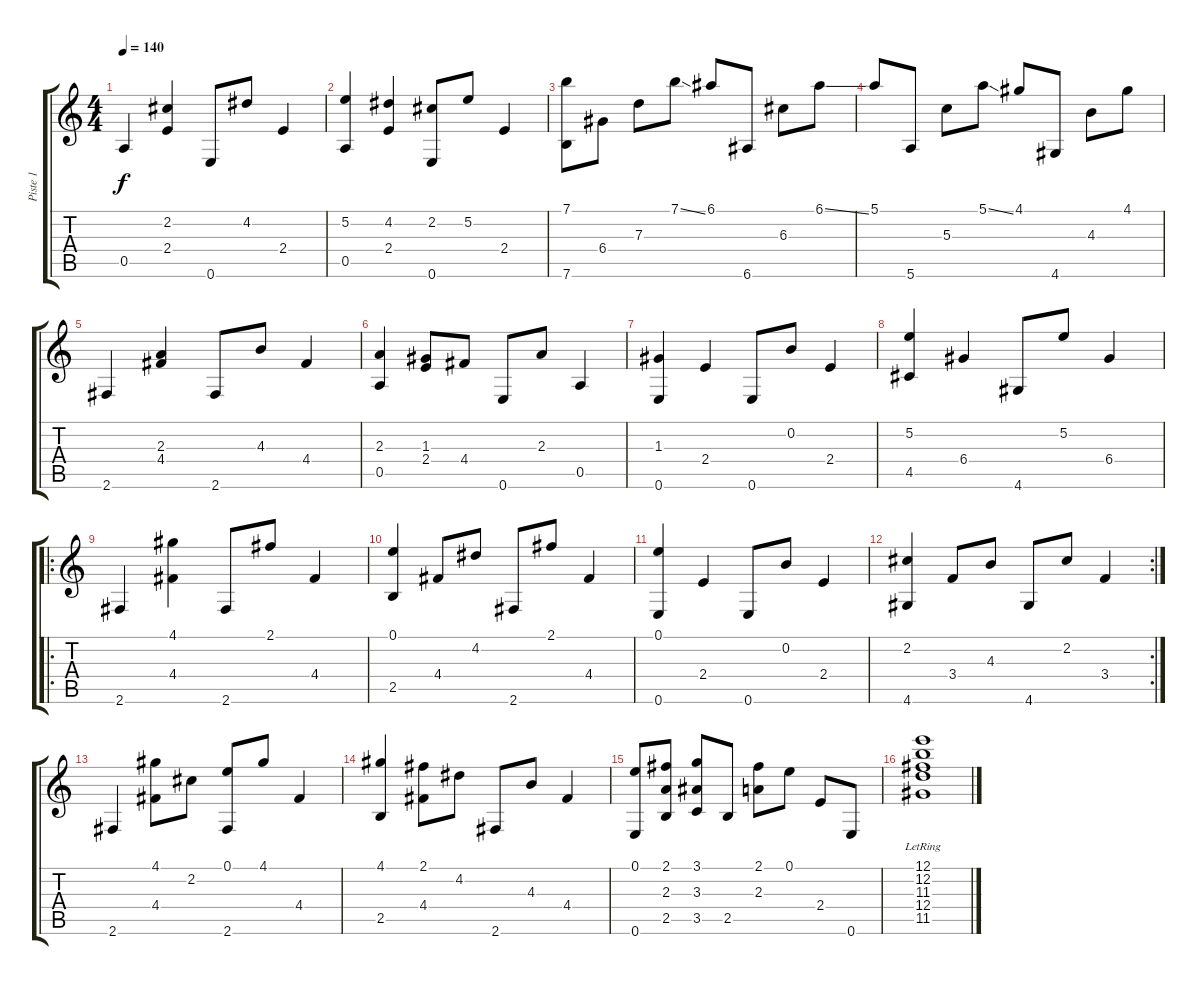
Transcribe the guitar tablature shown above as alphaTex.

\track ("Piste 1" "Piste 1") {instrument acousticguitarnylon}
\staff {score tabs}
\tuning (E4 B3 G3 D3 A2 E2) {hide}
\ts (4 4)
\tempo 140
\clef g2
\ks c
0.5.4{dy f} (2.2 2.4).4 0.6.8 4.2.8 2.4.4 |
(5.2 0.5).4 (4.2 2.4).4 (2.2 0.6).8 5.2.8 2.4.4 |
(7.1 7.6).8 6.4.8 7.3.8 7.1{ss}.8 6.1.8 6.6.8 6.3.8 6.1{ss}.8 |
5.1.8 5.6.8 5.3.8 5.1{ss}.8 4.1.8 4.6.8 4.3.8 4.1.8 |
2.6.4 (2.3 4.4).4 2.6.8 4.3.8 4.4.4 |
(2.3 0.5).4 (1.3 2.4).8 4.4.8 0.6.8 2.3.8 0.5.4 |
(1.3 0.6).4 2.4.4 0.6.8 0.2.8 2.4.4 |
(5.2 4.5).4 6.4.4 4.6.8 5.2.8 6.4.4 |
\ro
2.6.4 (4.1 4.4).4 2.6.8 2.1.8 4.4.4 |
(0.1 2.5).4 4.4.8 4.2.8 2.6.8 2.1.8 4.4.4 |
(0.1 0.6).4 2.4.4 0.6.8 0.2.8 2.4.4 |
\rc 2
(2.2 4.6).4 3.4.8 4.3.8 4.6.8 2.2.8 3.4.4 |
2.6.4 (4.1 4.4).8 2.2.8 (0.1 2.6).8 4.1.8 4.4.4 |
(4.1 2.5).4 (2.1 4.4).8 4.2.8 2.6.8 4.3.8 4.4.4 |
(0.1 0.6).8 (2.1 2.3 2.5).8 (3.1 3.3 3.5).8 2.5.8 (2.1 2.3).8 0.1.8 2.4.8 0.6.8 |
(12.1{lr} 12.2 11.3 12.4 11.5).1
